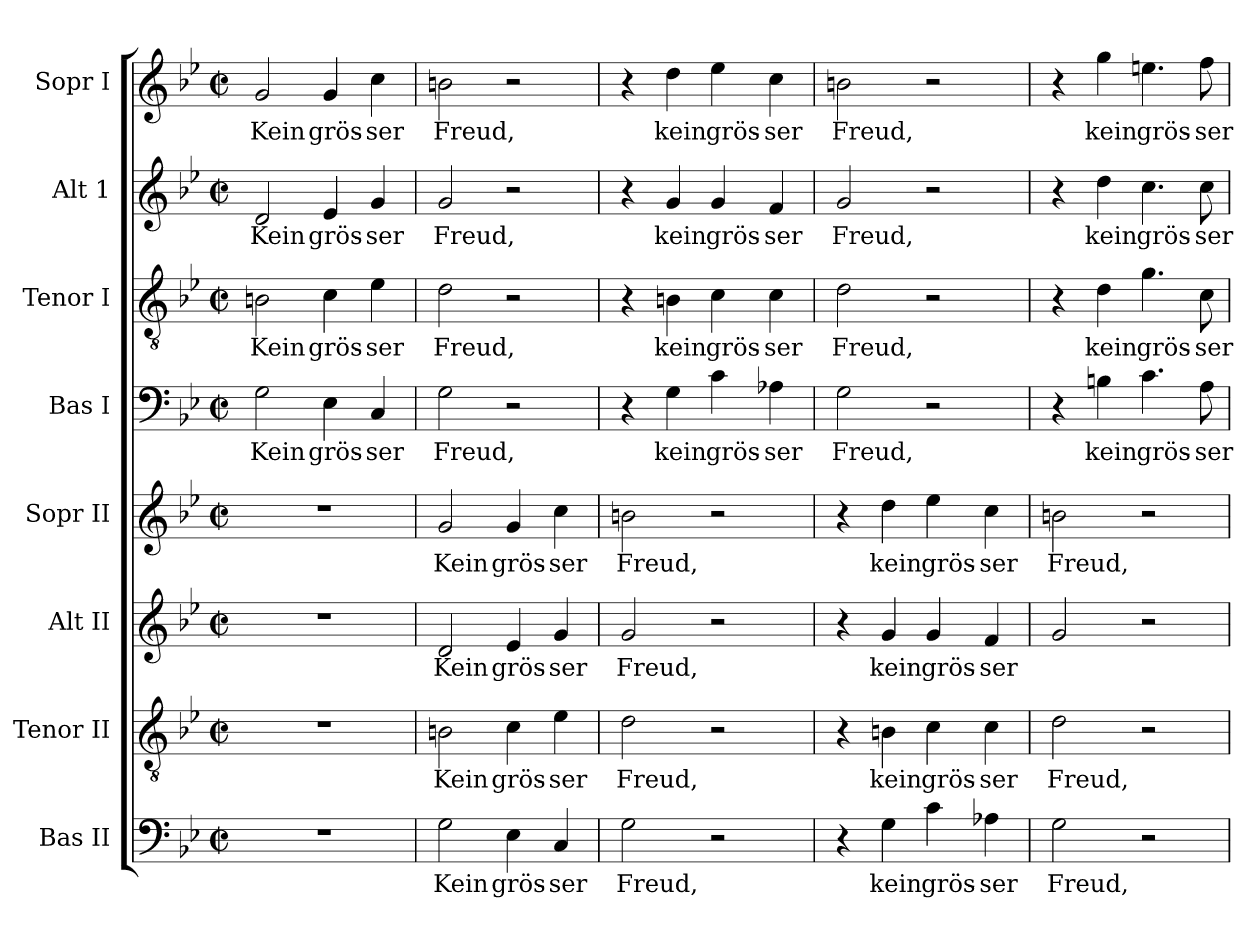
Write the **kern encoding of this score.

**kern	**text	**kern	**text	**kern	**text	**kern	**text	**kern	**text	**kern	**text	**kern	**text	**kern	**text
*part8	*part8	*part7	*part7	*part6	*part6	*part5	*part5	*part4	*part4	*part3	*part3	*part2	*part2	*part1	*part1
*staff8	*staff8	*staff7	*staff7	*staff6	*staff6	*staff5	*staff5	*staff4	*staff4	*staff3	*staff3	*staff2	*staff2	*staff1	*staff1
*I"Bas II	*	*I"Tenor II	*	*I"Alt II	*	*I"Sopr II	*	*I"Bas I	*	*I"Tenor I	*	*I"Alt 1	*	*I"Sopr I	*
*I'B2	*	*I'T2	*	*I'A2	*	*I'S2	*	*I'B1	*	*I'T1	*	*I'A 1	*	*I'S1	*
*clefF4	*	*clefGv2	*	*clefG2	*	*clefG2	*	*clefF4	*	*clefGv2	*	*clefG2	*	*clefG2	*
*k[b-e-]	*	*k[b-e-]	*	*k[b-e-]	*	*k[b-e-]	*	*k[b-e-]	*	*k[b-e-]	*	*k[b-e-]	*	*k[b-e-]	*
*B-:	*	*B-:	*	*B-:	*	*B-:	*	*B-:	*	*B-:	*	*B-:	*	*B-:	*
*M2/2	*	*M2/2	*	*M2/2	*	*M2/2	*	*M2/2	*	*M2/2	*	*M2/2	*	*M2/2	*
*met(c|)	*	*met(c|)	*	*met(c|)	*	*met(c|)	*	*met(c|)	*	*met(c|)	*	*met(c|)	*	*met(c|)	*
=1	=1	=1	=1	=1	=1	=1	=1	=1	=1	=1	=1	=1	=1	=1	=1
!	!	!	!	!	!	!	!	!	!LO:LY:b	!	!LO:LY:b	!	!LO:LY:b	!	!LO:LY:b
1r	.	1r	.	1r	.	1r	.	2G\	Kein	2Bn\	Kein	2d/	Kein	2g/	Kein
!	!	!	!	!	!	!	!	!	!LO:LY:b	!	!LO:LY:b	!	!LO:LY:b	!	!LO:LY:b
.	.	.	.	.	.	.	.	4E-\	grös-	4c\	grös-	4e-/	grös-	4g/	grös-
!	!	!	!	!	!	!	!	!	!LO:LY:b	!	!LO:LY:b	!	!LO:LY:b	!	!LO:LY:b
.	.	.	.	.	.	.	.	4C/	-ser	4e-\	-ser	4g/	-ser	4cc\	-ser
=2	=2	=2	=2	=2	=2	=2	=2	=2	=2	=2	=2	=2	=2	=2	=2
!	!LO:LY:b	!	!LO:LY:b	!	!LO:LY:b	!	!LO:LY:b	!	!LO:LY:b	!	!LO:LY:b	!	!LO:LY:b	!	!LO:LY:b
2G\	Kein	2Bn\	Kein	2d/	Kein	2g/	Kein	2G\	Freud,	2d\	Freud,	2g/	Freud,	2bn\	Freud,
!	!LO:LY:b	!	!LO:LY:b	!	!LO:LY:b	!	!LO:LY:b	!	!	!	!	!	!	!	!
4E-\	grös-	4c\	grös-	4e-/	grös-	4g/	grös-	2r	.	2r	.	2r	.	2r	.
!	!LO:LY:b	!	!LO:LY:b	!	!LO:LY:b	!	!LO:LY:b	!	!	!	!	!	!	!	!
4C/	-ser	4e-\	-ser	4g/	-ser	4cc\	-ser	.	.	.	.	.	.	.	.
=3	=3	=3	=3	=3	=3	=3	=3	=3	=3	=3	=3	=3	=3	=3	=3
!	!LO:LY:b	!	!LO:LY:b	!	!LO:LY:b	!	!LO:LY:b	!	!	!	!	!	!	!	!
2G\	Freud,	2d\	Freud,	2g/	Freud,	2bn\	Freud,	4r	.	4r	.	4r	.	4r	.
!	!	!	!	!	!	!	!	!	!LO:LY:b	!	!LO:LY:b	!	!LO:LY:b	!	!LO:LY:b
.	.	.	.	.	.	.	.	4G\	kein	4Bn\	kein	4g/	kein	4dd\	kein
!	!	!	!	!	!	!	!	!	!LO:LY:b	!	!LO:LY:b	!	!LO:LY:b	!	!LO:LY:b
2r	.	2r	.	2r	.	2r	.	4c\	grös-	4c\	grös-	4g/	grös-	4ee-\	grös-
!	!	!	!	!	!	!	!	!	!LO:LY:b	!	!LO:LY:b	!	!LO:LY:b	!	!LO:LY:b
.	.	.	.	.	.	.	.	4A-X\	-ser	4c\	-ser	4f/	-ser	4cc\	-ser
=4	=4	=4	=4	=4	=4	=4	=4	=4	=4	=4	=4	=4	=4	=4	=4
!	!	!	!	!	!	!	!	!	!LO:LY:b	!	!LO:LY:b	!	!LO:LY:b	!	!LO:LY:b
4r	.	4r	.	4r	.	4r	.	2G\	Freud,	2d\	Freud,	2g/	Freud,	2bn\	Freud,
!	!LO:LY:b	!	!LO:LY:b	!	!LO:LY:b	!	!LO:LY:b	!	!	!	!	!	!	!	!
4G\	kein	4Bn\	kein	4g/	kein	4dd\	kein	.	.	.	.	.	.	.	.
!	!LO:LY:b	!	!LO:LY:b	!	!LO:LY:b	!	!LO:LY:b	!	!	!	!	!	!	!	!
4c\	grös-	4c\	grös-	4g/	grös-	4ee-\	grös-	2r	.	2r	.	2r	.	2r	.
!	!LO:LY:b	!	!LO:LY:b	!	!LO:LY:b	!	!LO:LY:b	!	!	!	!	!	!	!	!
4A-X\	-ser	4c\	-ser	4f/	-ser	4cc\	-ser	.	.	.	.	.	.	.	.
=5	=5	=5	=5	=5	=5	=5	=5	=5	=5	=5	=5	=5	=5	=5	=5
!	!LO:LY:b	!	!LO:LY:b	!	!	!	!LO:LY:b	!	!	!	!	!	!	!	!
2G\	Freud,	2d\	Freud,	2g/	.	2bn\	Freud,	4r	.	4r	.	4r	.	4r	.
!	!	!	!	!	!	!	!	!	!LO:LY:b	!	!LO:LY:b	!	!LO:LY:b	!	!LO:LY:b
.	.	.	.	.	.	.	.	4Bn\	kein	4d\	kein	4dd\	kein	4gg\	kein
!	!	!	!	!	!	!	!	!	!LO:LY:b	!	!LO:LY:b	!	!LO:LY:b	!	!LO:LY:b
2r	.	2r	.	2r	.	2r	.	4.c\	grös-	4.g\	grös-	4.cc\	grös-	4.een\	grös-
!	!	!	!	!	!	!	!	!	!LO:LY:b	!	!LO:LY:b	!	!LO:LY:b	!	!LO:LY:b
.	.	.	.	.	.	.	.	8A\	-ser	8c\	-ser	8cc\	-ser	8ff\	-ser
=	=	=	=	=	=	=	=	=	=	=	=	=	=	=	=
*-	*-	*-	*-	*-	*-	*-	*-	*-	*-	*-	*-	*-	*-	*-	*-
